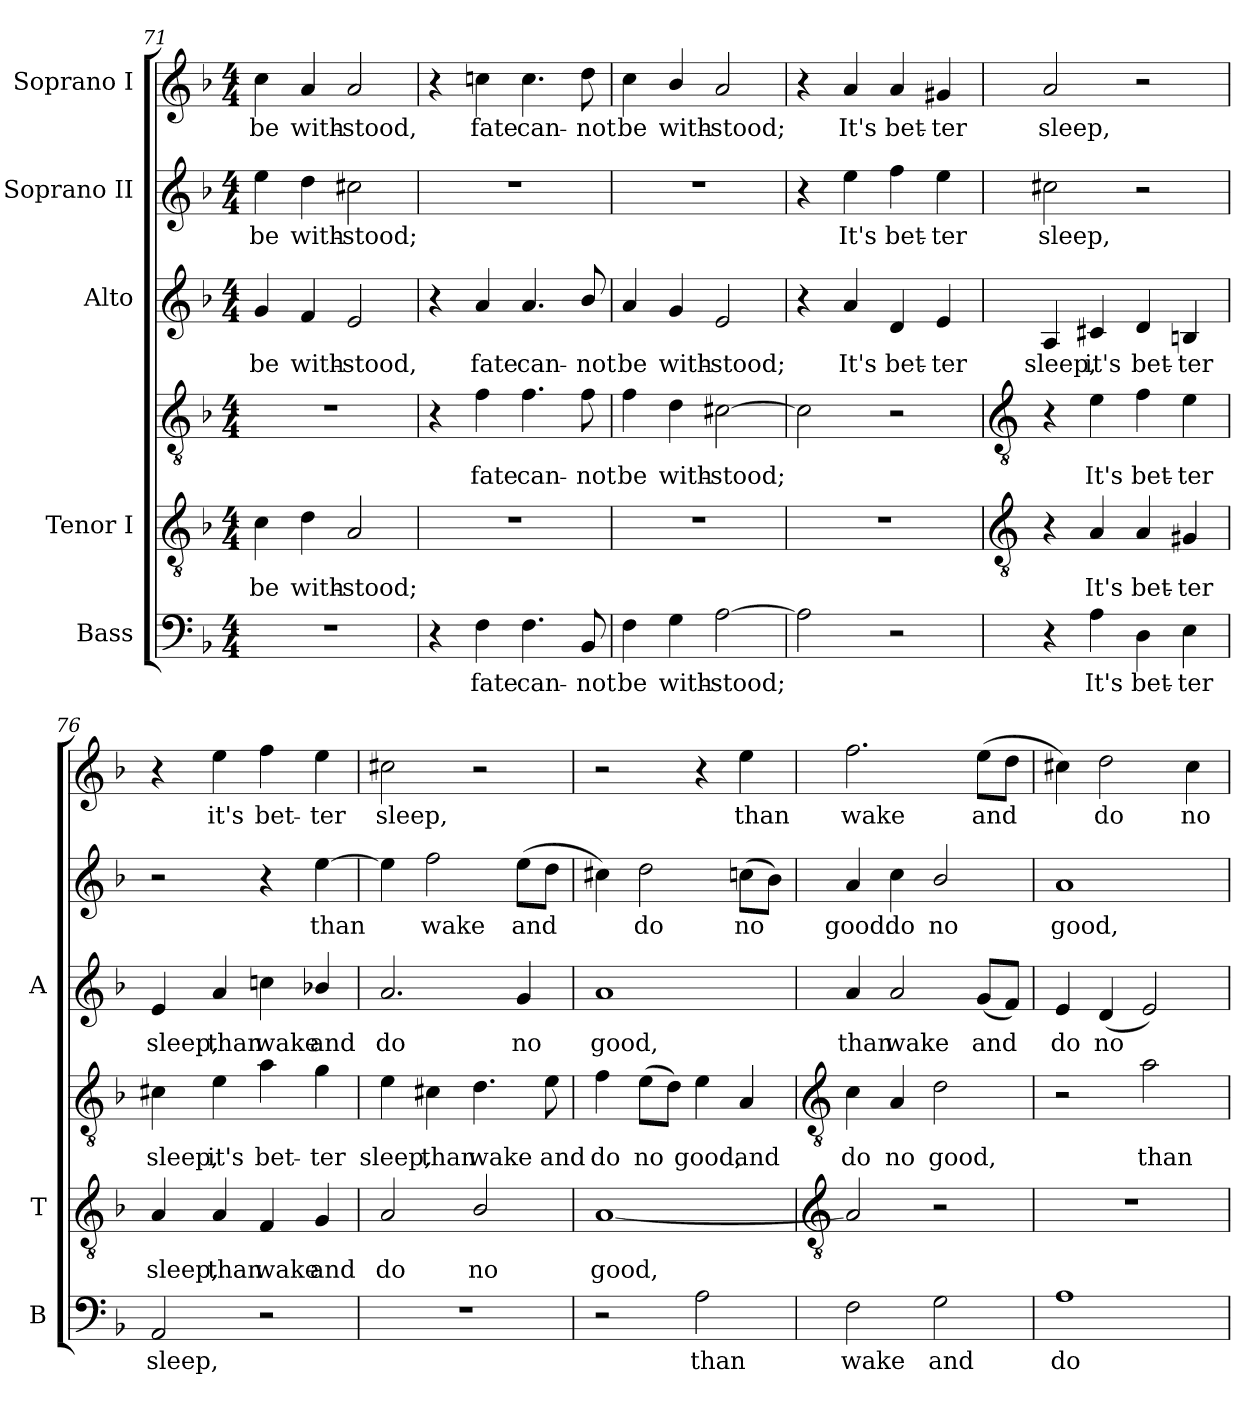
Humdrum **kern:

**kern	**text	**kern	**text	**kern	**text	**kern	**text	**kern	**text	**kern	**text
*part5	*part5	*part4	*part4	*part4	*part4	*part3	*part3	*part2	*part2	*part1	*part1
*staff6	*staff6	*staff5	*staff5	*staff4	*staff4	*staff3	*staff3	*staff2	*staff2	*staff1	*staff1
*I"Bass	*	*I"Tenor I	*	*	*	*I"Alto	*	*I"Soprano II	*	*I"Soprano I	*
*I'B	*	*I'T	*	*	*	*I'A	*	*	*	*	*
*clefF4	*	*clefGv2	*	*clefGv2	*	*clefG2	*	*clefG2	*	*clefG2	*
*k[b-]	*	*k[b-]	*	*k[b-]	*	*k[b-]	*	*k[b-]	*	*k[b-]	*
*F:	*	*F:	*	*F:	*	*F:	*	*F:	*	*F:	*
*M4/4	*	*M4/4	*	*M4/4	*	*M4/4	*	*M4/4	*	*M4/4	*
=71	=71	=71	=71	=71	=71	=71	=71	=71	=71	=71	=71
!	!	!	!LO:LY:b	!	!	!	!LO:LY:b	!	!LO:LY:b	!	!LO:LY:b
1r	.	4c	be	1r	.	4g	be	4ee	be	4cc	be
!	!	!	!LO:LY:b	!	!	!	!LO:LY:b	!	!LO:LY:b	!	!LO:LY:b
.	.	4d	with-	.	.	4f	with-	4dd	with-	4a	with-
!	!	!	!LO:LY:b	!	!	!	!LO:LY:b	!	!LO:LY:b	!	!LO:LY:b
.	.	2A	-stood;	.	.	2e	-stood,	2cc#X	-stood;	2a	-stood,
=72	=72	=72	=72	=72	=72	=72	=72	=72	=72	=72	=72
4r	.	1r	.	4r	.	4r	.	1r	.	4r	.
!	!LO:LY:b	!	!	!	!LO:LY:b	!	!LO:LY:b	!	!	!	!LO:LY:b
4F	fate	.	.	4f	fate	4a	fate	.	.	4ccn	fate
!	!LO:LY:b	!	!	!	!LO:LY:b	!	!LO:LY:b	!	!	!	!LO:LY:b
4.F	can-	.	.	4.f	can-	4.a	can-	.	.	4.cc	can-
!	!LO:LY:b	!	!	!	!LO:LY:b	!	!LO:LY:b	!	!	!	!LO:LY:b
8BB-	-not	.	.	8f	-not	8b-/	-not	.	.	8dd	-not
=73	=73	=73	=73	=73	=73	=73	=73	=73	=73	=73	=73
!	!LO:LY:b	!	!	!	!LO:LY:b	!	!LO:LY:b	!	!	!	!LO:LY:b
4F	be	1r	.	4f	be	4a	be	1r	.	4cc	be
!	!LO:LY:b	!	!	!	!LO:LY:b	!	!LO:LY:b	!	!	!	!LO:LY:b
4G	with-	.	.	4d	with-	4g	with-	.	.	4b-/	with-
!	!LO:LY:b	!	!	!	!LO:LY:b	!	!LO:LY:b	!	!	!	!LO:LY:b
[2A	-stood;	.	.	[2c#X	-stood;	2e	-stood;	.	.	2a	-stood;
=74	=74	=74	=74	=74	=74	=74	=74	=74	=74	=74	=74
2A]	.	1r	.	2c#]	.	4r	.	4r	.	4r	.
!	!	!	!	!	!	!	!LO:LY:b	!	!LO:LY:b	!	!LO:LY:b
.	.	.	.	.	.	4a	It's	4ee	It's	4a	It's
!	!	!	!	!	!	!	!LO:LY:b	!	!LO:LY:b	!	!LO:LY:b
2r	.	.	.	2r	.	4d	bet-	4ff	bet-	4a	bet-
!	!	!	!	!	!	!	!LO:LY:b	!	!LO:LY:b	!	!LO:LY:b
.	.	.	.	.	.	4e	-ter	4ee	-ter	4g#X	-ter
!!LO:LB:g=z
=75	=75	=75	=75	=75	=75	=75	=75	=75	=75	=75	=75
*	*	*clefGv2	*	*clefGv2	*	*	*	*	*	*	*
!	!	!	!	!	!	!	!LO:LY:b	!	!LO:LY:b	!	!LO:LY:b
4r	.	4r	.	4r	.	4A	sleep,	2cc#X	sleep,	2a	sleep,
!	!LO:LY:b	!	!LO:LY:b	!	!LO:LY:b	!	!LO:LY:b	!	!	!	!
4A	It's	4A	It's	4e	It's	4c#X	it's	.	.	.	.
!	!LO:LY:b	!	!LO:LY:b	!	!LO:LY:b	!	!LO:LY:b	!	!	!	!
4D	bet-	4A	bet-	4f	bet-	4d	bet-	2r	.	2r	.
!	!LO:LY:b	!	!LO:LY:b	!	!LO:LY:b	!	!LO:LY:b	!	!	!	!
4E	-ter	4G#X	-ter	4e	-ter	4Bn	-ter	.	.	.	.
=76	=76	=76	=76	=76	=76	=76	=76	=76	=76	=76	=76
!	!LO:LY:b	!	!LO:LY:b	!	!LO:LY:b	!	!LO:LY:b	!	!	!	!
2AA	sleep,	4A	sleep,	4c#X	sleep,	4e	sleep,	2r	.	4r	.
!	!	!	!LO:LY:b	!	!LO:LY:b	!	!LO:LY:b	!	!	!	!LO:LY:b
.	.	4A	than	4e	it's	4a	than	.	.	4ee	it's
!	!	!	!LO:LY:b	!	!LO:LY:b	!	!LO:LY:b	!	!	!	!LO:LY:b
2r	.	4F	wake	4a	bet-	4ccn	wake	4r	.	4ff	bet-
!	!	!	!LO:LY:b	!	!LO:LY:b	!	!LO:LY:b	!	!LO:LY:b	!	!LO:LY:b
.	.	4G	and	4g	-ter	4b-X/	and	[4ee	than	4ee	-ter
=77	=77	=77	=77	=77	=77	=77	=77	=77	=77	=77	=77
!	!	!	!LO:LY:b	!	!LO:LY:b	!	!LO:LY:b	!	!	!	!LO:LY:b
1r	.	2A	do	4e	sleep,	2.a	do	4ee]	.	2cc#X	sleep,
!	!	!	!	!	!LO:LY:b	!	!	!	!LO:LY:b	!	!
.	.	.	.	4c#X	than	.	.	2ff	wake	.	.
!	!	!	!LO:LY:b	!	!LO:LY:b	!	!	!	!	!	!
.	.	2B-/	no	4.d	wake	.	.	.	.	2r	.
!	!	!	!	!	!	!	!LO:LY:b	!	!LO:LY:b	!	!
.	.	.	.	.	.	4g	no	(>8eeL	and	.	.
!	!	!	!	!	!LO:LY:b	!	!	!	!	!	!
.	.	.	.	8e	and	.	.	8ddJ	.	.	.
=78	=78	=78	=78	=78	=78	=78	=78	=78	=78	=78	=78
!	!	!	!LO:LY:b	!	!LO:LY:b	!	!LO:LY:b	!	!	!	!
2r	.	[1A	good,	4f	do	1a	good,	4cc#X)	.	2r	.
!	!	!	!	!	!LO:LY:b	!	!	!	!LO:LY:b	!	!
.	.	.	.	(>8eL	no	.	.	2dd	do	.	.
.	.	.	.	8dJ)	.	.	.	.	.	.	.
!	!LO:LY:b	!	!	!	!LO:LY:b	!	!	!	!	!	!
2A	than	.	.	4e	good,	.	.	.	.	4r	.
!	!	!	!	!	!LO:LY:b	!	!	!	!LO:LY:b	!	!LO:LY:b
.	.	.	.	4A	and	.	.	(>8ccnL	no	4ee	than
.	.	.	.	.	.	.	.	8b-J)	.	.	.
!!LO:LB:g=z
=79	=79	=79	=79	=79	=79	=79	=79	=79	=79	=79	=79
*	*	*clefGv2	*	*clefGv2	*	*	*	*	*	*	*
!	!LO:LY:b	!	!	!	!LO:LY:b	!	!LO:LY:b	!	!LO:LY:b	!	!LO:LY:b
2F	wake	2A]	.	4c	do	4a	than	4a	good.	2.ff	wake
!	!	!	!	!	!LO:LY:b	!	!LO:LY:b	!	!LO:LY:b	!	!
.	.	.	.	4A	no	2a	wake	4cc	do	.	.
!	!LO:LY:b	!	!	!	!LO:LY:b	!	!	!	!LO:LY:b	!	!
2G	and	2r	.	2d	good,	.	.	2b-/	no	.	.
!	!	!	!	!	!	!	!LO:LY:b	!	!	!	!LO:LY:b
.	.	.	.	.	.	(<8gL	and	.	.	(>8eeL	and
.	.	.	.	.	.	8fJ)	.	.	.	8ddJ	.
=80	=80	=80	=80	=80	=80	=80	=80	=80	=80	=80	=80
!	!LO:LY:b	!	!	!	!	!	!LO:LY:b	!	!LO:LY:b	!	!
1A	do	1r	.	2r	.	4e	do	1a	good,	4cc#X)	.
!	!	!	!	!	!	!	!LO:LY:b	!	!	!	!LO:LY:b
.	.	.	.	.	.	(<4d	no	.	.	2dd	do
!	!	!	!	!	!LO:LY:b	!	!	!	!	!	!
.	.	.	.	2a	than	2e)	.	.	.	.	.
!	!	!	!	!	!	!	!	!	!	!	!LO:LY:b
.	.	.	.	.	.	.	.	.	.	4cc#	no
=	=	=	=	=	=	=	=	=	=	=	=
*-	*-	*-	*-	*-	*-	*-	*-	*-	*-	*-	*-
